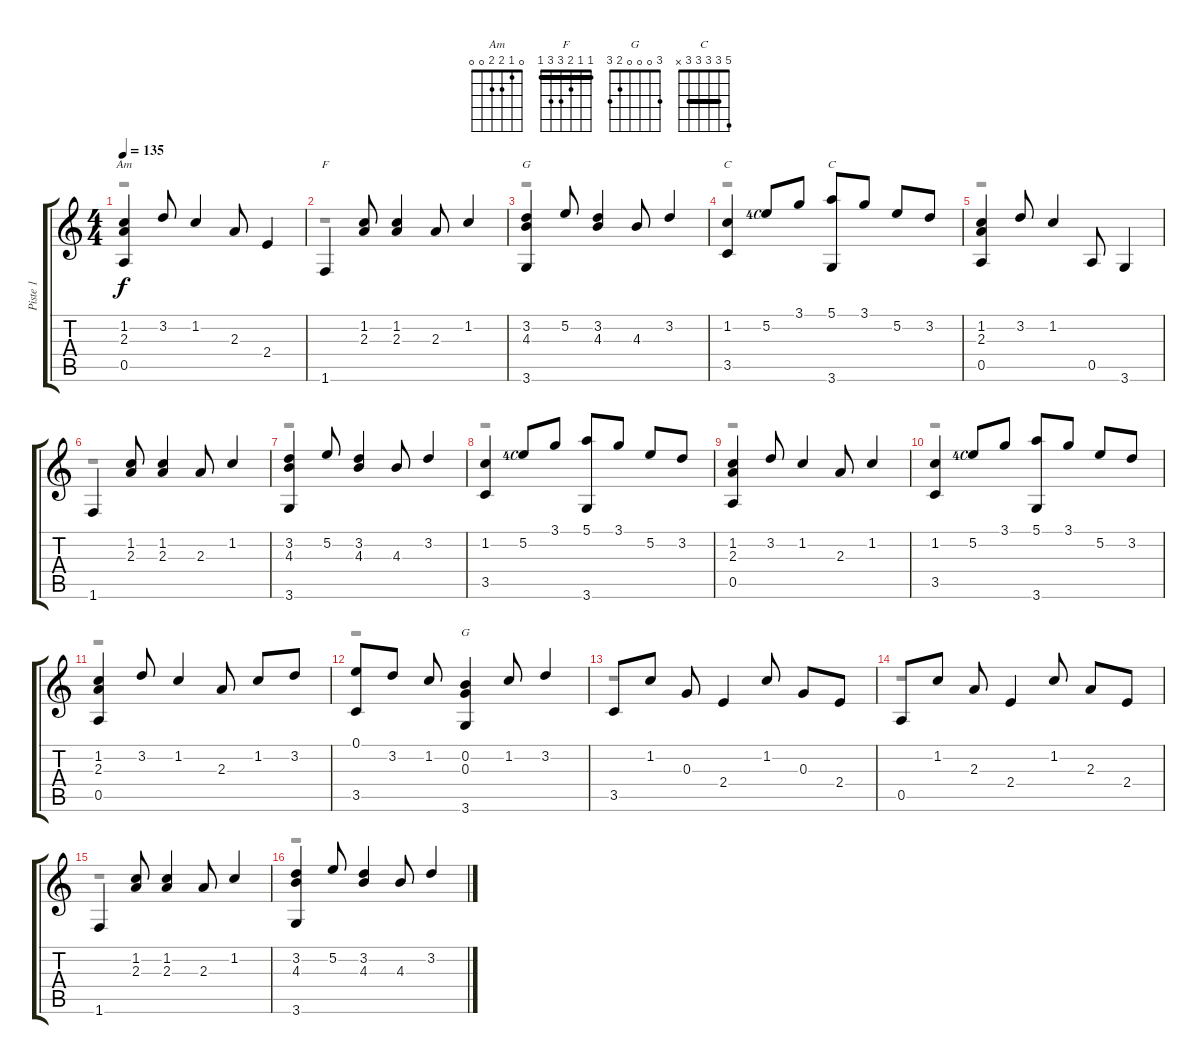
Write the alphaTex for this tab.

\track ("Piste 1" "Piste 1") {instrument acousticguitarnylon}
\staff {score tabs}
\tuning (E4 B3 G3 D3 A2 E2) {hide}
\chord ("Am" 0 1 2 2 0 0)
\chord ("F" 1 1 2 3 3 1) {barre 1}
\chord ("G" 3 3 4 5 5 3) {barre 3}
\chord ("C" 0 1 0 2 3 3)
\chord ("C" 5 3 3 3 3 x) {barre 3}
\chord ("G" 3 0 0 0 2 3)
\voice
\ts (4 4)
\tempo 135
\clef g2
\ks c
(1.2 2.3 0.5).4{ch "Am" dy f beam Up beam split} 3.2.8 1.2.4{beam split} 2.3.8{beam Up} 2.4.4{beam Up} |
1.6.4{ch "F" beam split} (1.2 2.3).8{beam Up beam split} (1.2 2.3).4{beam Up} 2.3.8{beam Up beam split} 1.2.4 |
(3.2 4.3 3.6).4{ch "G" beam Up beam split} 5.2.8{beam split} (3.2 4.3).4{beam Up} 4.3.8{beam Up beam split} 3.2.4 |
(1.2 3.5).4{ch "C"} 5.2{lf 5 rf 5}.8 3.1.8 (5.1 3.6).8{ch "C"} 3.1.8 5.2.8 3.2.8 |
(1.2 2.3 0.5).4{beam Up beam split} 3.2.8 1.2.4 0.5.8 3.6.4 |
1.6.4{beam split} (1.2 2.3).8{beam Up beam split} (1.2 2.3).4{beam Up} 2.3.8{beam Up beam split} 1.2.4 |
(3.2 4.3 3.6).4{beam Up beam split} 5.2.8{beam split} (3.2 4.3).4{beam Up} 4.3.8{beam Up beam split} 3.2.4 |
(1.2 3.5).4 5.2{lf 5 rf 5}.8 3.1.8 (5.1 3.6).8 3.1.8 5.2.8 3.2.8 |
(1.2 2.3 0.5).4{beam Up beam split} 3.2.8 1.2.4{beam split} 2.3.8{beam Up beam split} 1.2.4 |
(1.2 3.5).4 5.2{lf 5 rf 5}.8 3.1.8 (5.1 3.6).8 3.1.8 5.2.8 3.2.8 |
(1.2 2.3 0.5).4{beam Up beam split} 3.2.8 1.2.4{beam split} 2.3.8{beam Up beam split} 1.2.8 3.2.8 |
(0.1 3.5).8 3.2.8 1.2.8{beam split} (0.2 0.3 3.6).4{ch "G" beam Up beam split} 1.2.8 3.2.4 |
3.5.8 1.2.8{beam split} 0.3.8{beam Up} 2.4.4{beam Up beam split} 1.2.8{beam split} 0.3.8{beam Up} 2.4.8{beam Up} |
0.5.8 1.2.8{beam split} 2.3.8{beam Up} 2.4.4{beam Up beam split} 1.2.8 2.3.8 2.4.8 |
1.6.4{beam split} (1.2 2.3).8{beam Up beam split} (1.2 2.3).4{beam Up} 2.3.8{beam Up beam split} 1.2.4 |
(3.2 4.3 3.6).4{beam Up beam split} 5.2.8{beam split} (3.2 4.3).4{beam Up} 4.3.8{beam Up beam split} 3.2.4
\voice
\clef g2
\ottava regular
\simile none
\ks c
r.1{dy f} |
r.1 |
r.1 |
r.1 |
r.1 |
r.1 |
r.1 |
r.1 |
r.1 |
r.1 |
r.1 |
r.1 |
r.1 |
r.1 |
r.1 |
r.1
